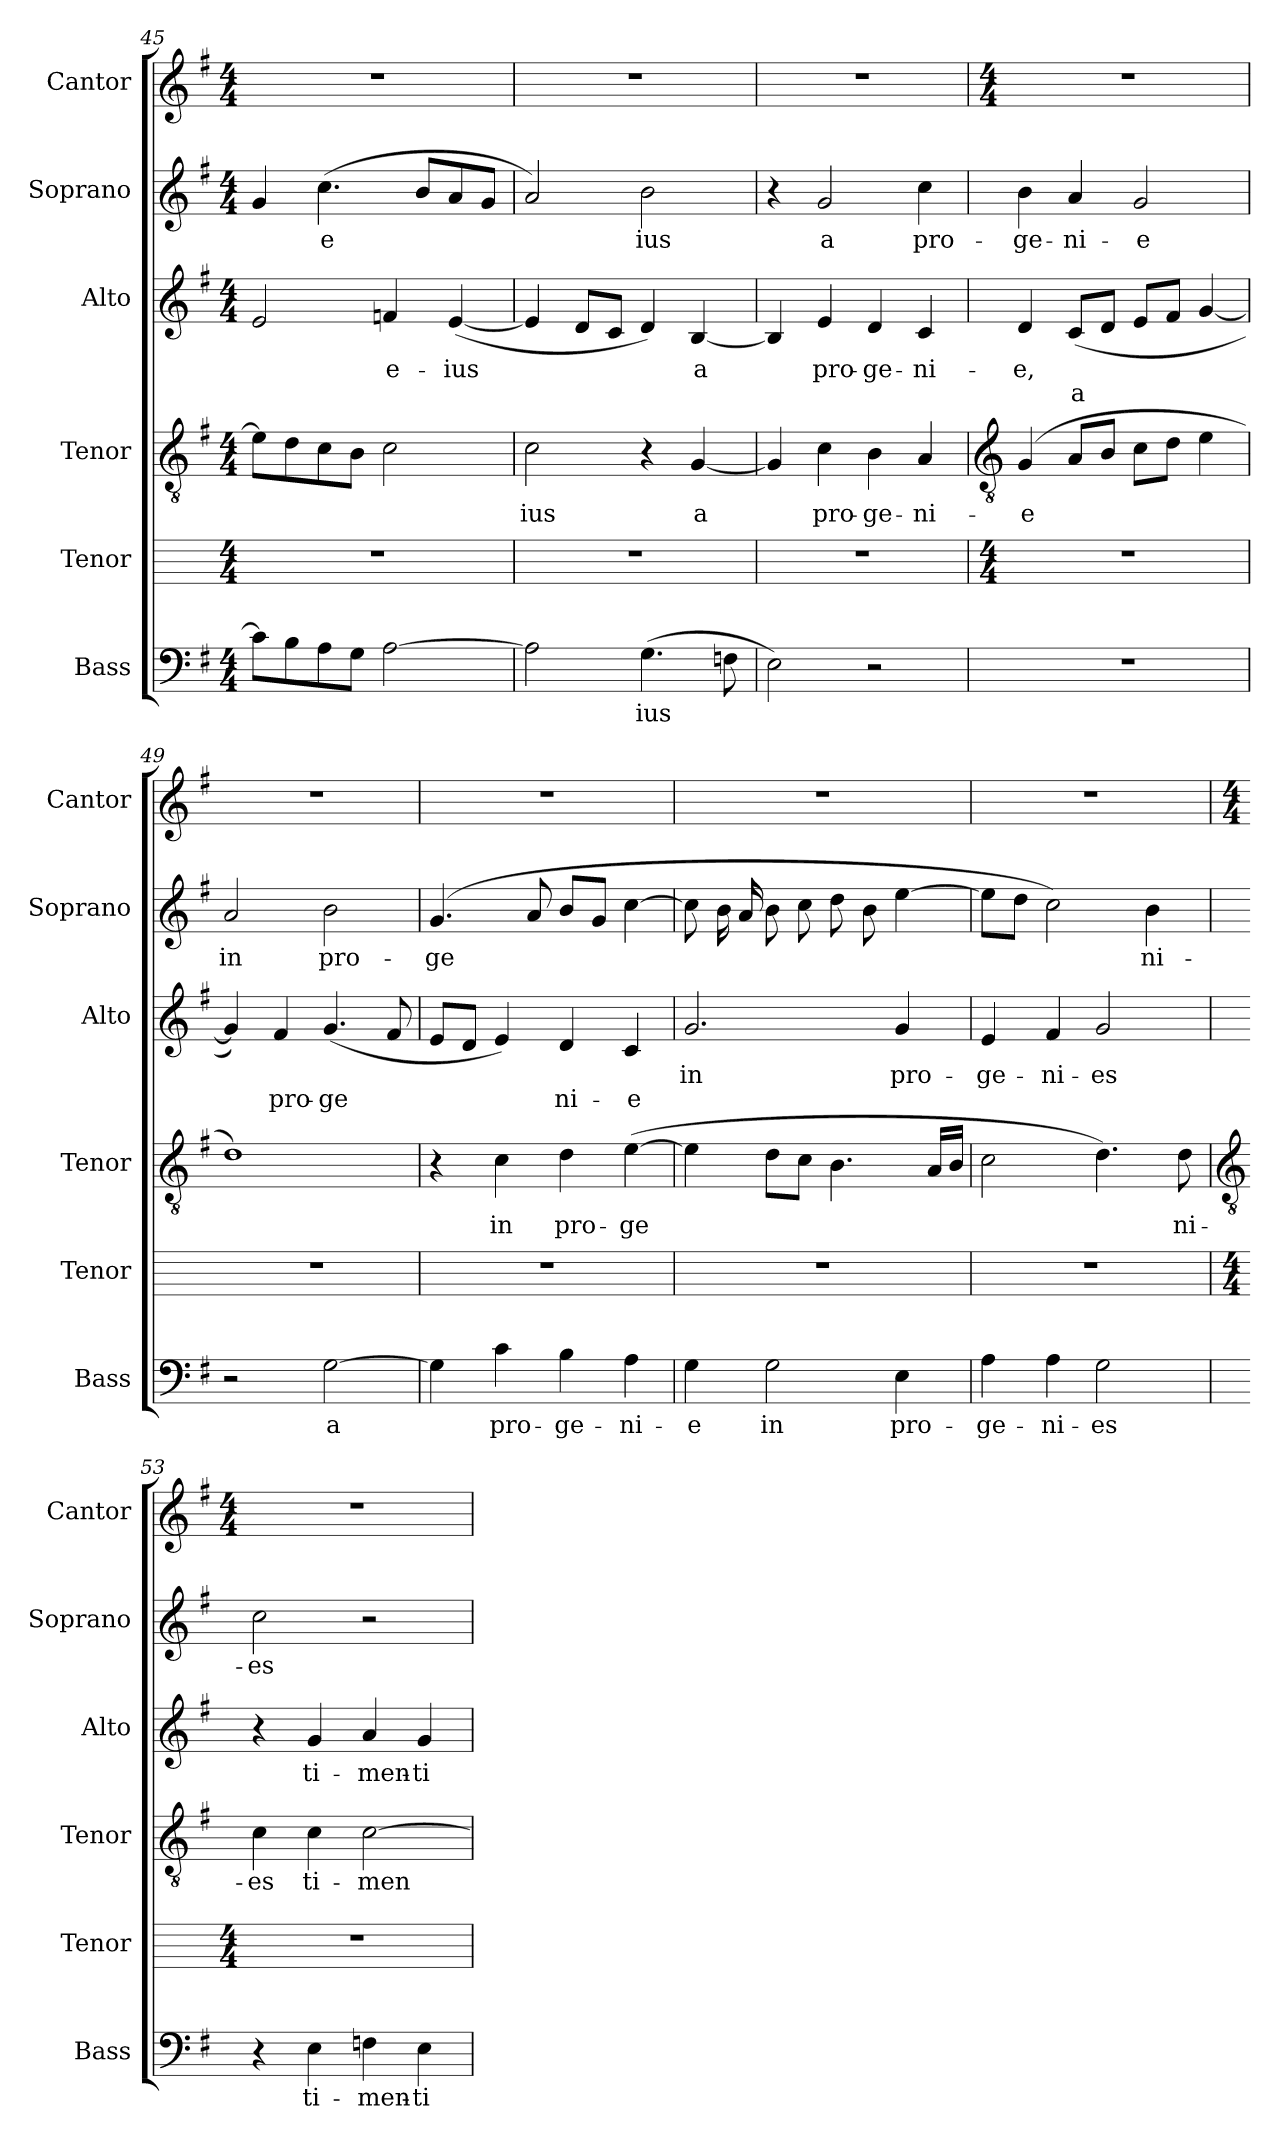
**kern	**text	**kern	**kern	**text	**kern	**text	**text	**kern	**text	**kern
*part6	*part6	*part5	*part4	*part4	*part3	*part3	*part3	*part2	*part2	*part1
*staff6	*staff6	*staff5	*staff4	*staff4	*staff3	*staff3	*staff3	*staff2	*staff2	*staff1
*I"Bass	*	*I"Tenor	*I"Tenor	*	*I"Alto	*	*	*I"Soprano	*	*I"Cantor
*I'Bass	*	*I'Tenor	*I'Tenor	*	*I'Alto	*	*	*I'Soprano	*	*I'Cantor
*clefF4	*	*	*clefGv2	*	*clefG2	*	*	*clefG2	*	*clefG2
*k[f#]	*	*	*k[f#]	*	*k[f#]	*	*	*k[f#]	*	*k[f#]
*G:	*	*	*G:	*	*G:	*	*	*G:	*	*G:
*M4/4	*	*M4/4	*M4/4	*	*M4/4	*	*	*M4/4	*	*M4/4
=45	=45	=45	=45	=45	=45	=45	=45	=45	=45	=45
8cL]	.	1r	8eL]	.	2e	.	.	4g	.	1r
8B	.	.	8d	.	.	.	.	.	.	.
!	!	!	!	!	!	!	!	!	!LO:LY:b	!
8A	.	.	8c	.	.	.	.	(<4.cc	e	.
8GJ	.	.	8BJ	.	.	.	.	.	.	.
!	!	!	!	!	!	!LO:LY:b	!	!	!	!
[2A	.	.	2c	.	4fn	e-	.	.	.	.
.	.	.	.	.	.	.	.	8bL	.	.
!	!	!	!	!	!	!LO:LY:b	!	!	!	!
.	.	.	.	.	(<[4e	-ius	.	8a	.	.
.	.	.	.	.	.	.	.	8gJ	.	.
=46	=46	=46	=46	=46	=46	=46	=46	=46	=46	=46
!	!	!	!	!LO:LY:b	!	!	!	!	!	!
2A]	.	1r	2c	ius	4e]	.	.	2a)	.	1r
.	.	.	.	.	8dL	.	.	.	.	.
.	.	.	.	.	8cJ	.	.	.	.	.
!	!LO:LY:b	!	!	!	!	!	!	!	!LO:LY:b	!
(>4.G	ius	.	4r	.	4d)	.	.	2b	ius	.
!	!	!	!	!LO:LY:b	!	!LO:LY:b	!	!	!	!
.	.	.	[4G	a	[4B	a	.	.	.	.
8F	.	.	.	.	.	.	.	.	.	.
=47	=47	=47	=47	=47	=47	=47	=47	=47	=47	=47
2E)	.	1r	4G]	.	4B]	.	.	4r	.	1r
!	!	!	!	!LO:LY:b	!	!LO:LY:b	!	!	!LO:LY:b	!
.	.	.	4c	pro-	4e	pro-	.	2g	a	.
!	!	!	!	!LO:LY:b	!	!LO:LY:b	!	!	!	!
2r	.	.	4B	-ge-	4d	-ge-	.	.	.	.
!	!	!	!	!LO:LY:b	!	!LO:LY:b	!	!	!LO:LY:b	!
.	.	.	4A	-ni-	4c	-ni-	.	4cc	pro-	.
!!LO:LB:g=z
=48	=48	=48	=48	=48	=48	=48	=48	=48	=48	=48
*	*	*	*clefGv2	*	*	*	*	*	*	*
*	*	*M4/4	*	*	*	*	*	*	*	*M4/4
!	!	!	!	!LO:LY:b	!	!LO:LY:b	!	!	!LO:LY:b	!
1r	.	1r	(<4G	-e	4d	-e,	.	4b	-ge-	1r
!	!	!	!	!	!	!	!LO:LY:b	!	!LO:LY:b	!
.	.	.	8AL	.	(<8cL	.	a	4a	-ni-	.
.	.	.	8BJ	.	8dJ	.	.	.	.	.
!	!	!	!	!	!	!	!	!	!LO:LY:b	!
.	.	.	8cL	.	8eL	.	.	2g	-e	.
.	.	.	8dJ	.	8f#J	.	.	.	.	.
.	.	.	4e	.	[4g	.	.	.	.	.
=49	=49	=49	=49	=49	=49	=49	=49	=49	=49	=49
!	!	!	!	!	!	!	!	!	!LO:LY:b	!
2r	.	1r	1d)	.	4g])	.	.	2a	in	1r
!	!	!	!	!	!	!	!LO:LY:b	!	!	!
.	.	.	.	.	4f#	.	pro-	.	.	.
!	!LO:LY:b	!	!	!	!	!	!LO:LY:b	!	!LO:LY:b	!
[2G	a	.	.	.	(<4.g	.	-ge	2b	pro-	.
.	.	.	.	.	8f#	.	.	.	.	.
=50	=50	=50	=50	=50	=50	=50	=50	=50	=50	=50
!	!	!	!	!	!	!	!	!	!LO:LY:b	!
4G]	.	1r	4r	.	8eL	.	.	(>4.g	-ge	1r
.	.	.	.	.	8dJ	.	.	.	.	.
!	!LO:LY:b	!	!	!LO:LY:b	!	!	!	!	!	!
4c	pro-	.	4c	in	4e)	.	.	.	.	.
.	.	.	.	.	.	.	.	8a	.	.
!	!LO:LY:b	!	!	!LO:LY:b	!	!	!LO:LY:b	!	!	!
4B	-ge-	.	4d	pro-	4d	.	ni-	8bL	.	.
.	.	.	.	.	.	.	.	8gJ	.	.
!	!LO:LY:b	!	!	!LO:LY:b	!	!	!LO:LY:b	!	!	!
4A	-ni-	.	(>[4e	-ge	4c	.	-e	[4cc	.	.
=51	=51	=51	=51	=51	=51	=51	=51	=51	=51	=51
!	!LO:LY:b	!	!	!	!	!LO:LY:b	!	!	!	!
4G	-e	1r	4e]	.	2.g	in	.	8ccL]	.	1r
.	.	.	.	.	.	.	.	16bL	.	.
.	.	.	.	.	.	.	.	16a	.	.
!	!LO:LY:b	!	!	!	!	!	!	!	!	!
2G	in	.	8dL	.	.	.	.	8b	.	.
.	.	.	8cJ	.	.	.	.	8ccJ	.	.
.	.	.	4.B	.	.	.	.	8ddL	.	.
.	.	.	.	.	.	.	.	8bJ	.	.
!	!LO:LY:b	!	!	!	!	!LO:LY:b	!	!	!	!
4E	pro-	.	.	.	4g	pro-	.	[4ee	.	.
.	.	.	16ALL	.	.	.	.	.	.	.
.	.	.	16BJJ	.	.	.	.	.	.	.
=52	=52	=52	=52	=52	=52	=52	=52	=52	=52	=52
!	!LO:LY:b	!	!	!	!	!LO:LY:b	!	!	!	!
4A	-ge-	1r	2c	.	4e	-ge-	.	8eeL]	.	1r
.	.	.	.	.	.	.	.	8ddJ	.	.
!	!LO:LY:b	!	!	!	!	!LO:LY:b	!	!	!	!
4A	-ni-	.	.	.	4f#	-ni-	.	2cc)	.	.
!	!LO:LY:b	!	!	!	!	!LO:LY:b	!	!	!	!
2G	-es	.	4.d)	.	2g	-es	.	.	.	.
!	!	!	!	!	!	!	!	!	!LO:LY:b	!
.	.	.	.	.	.	.	.	4b	ni-	.
!	!	!	!	!LO:LY:b	!	!	!	!	!	!
.	.	.	8d	ni-	.	.	.	.	.	.
!!LO:LB:g=z
=53	=53	=53	=53	=53	=53	=53	=53	=53	=53	=53
*	*	*	*clefGv2	*	*	*	*	*	*	*
*	*	*M4/4	*	*	*	*	*	*	*	*M4/4
!	!	!	!	!LO:LY:b	!	!	!	!	!LO:LY:b	!
4r	.	1r	4c	-es	4r	.	.	2cc	-es	1r
!	!LO:LY:b	!	!	!LO:LY:b	!	!LO:LY:b	!	!	!	!
4E	ti-	.	4c	ti-	4g	ti-	.	.	.	.
!	!LO:LY:b	!	!	!LO:LY:b	!	!LO:LY:b	!	!	!	!
4Fn	-men-	.	[2c	-men	4a	-men-	.	2r	.	.
!	!LO:LY:b	!	!	!	!	!LO:LY:b	!	!	!	!
4E	-ti-	.	.	.	4g	-ti-	.	.	.	.
=	=	=	=	=	=	=	=	=	=	=
*-	*-	*-	*-	*-	*-	*-	*-	*-	*-	*-
